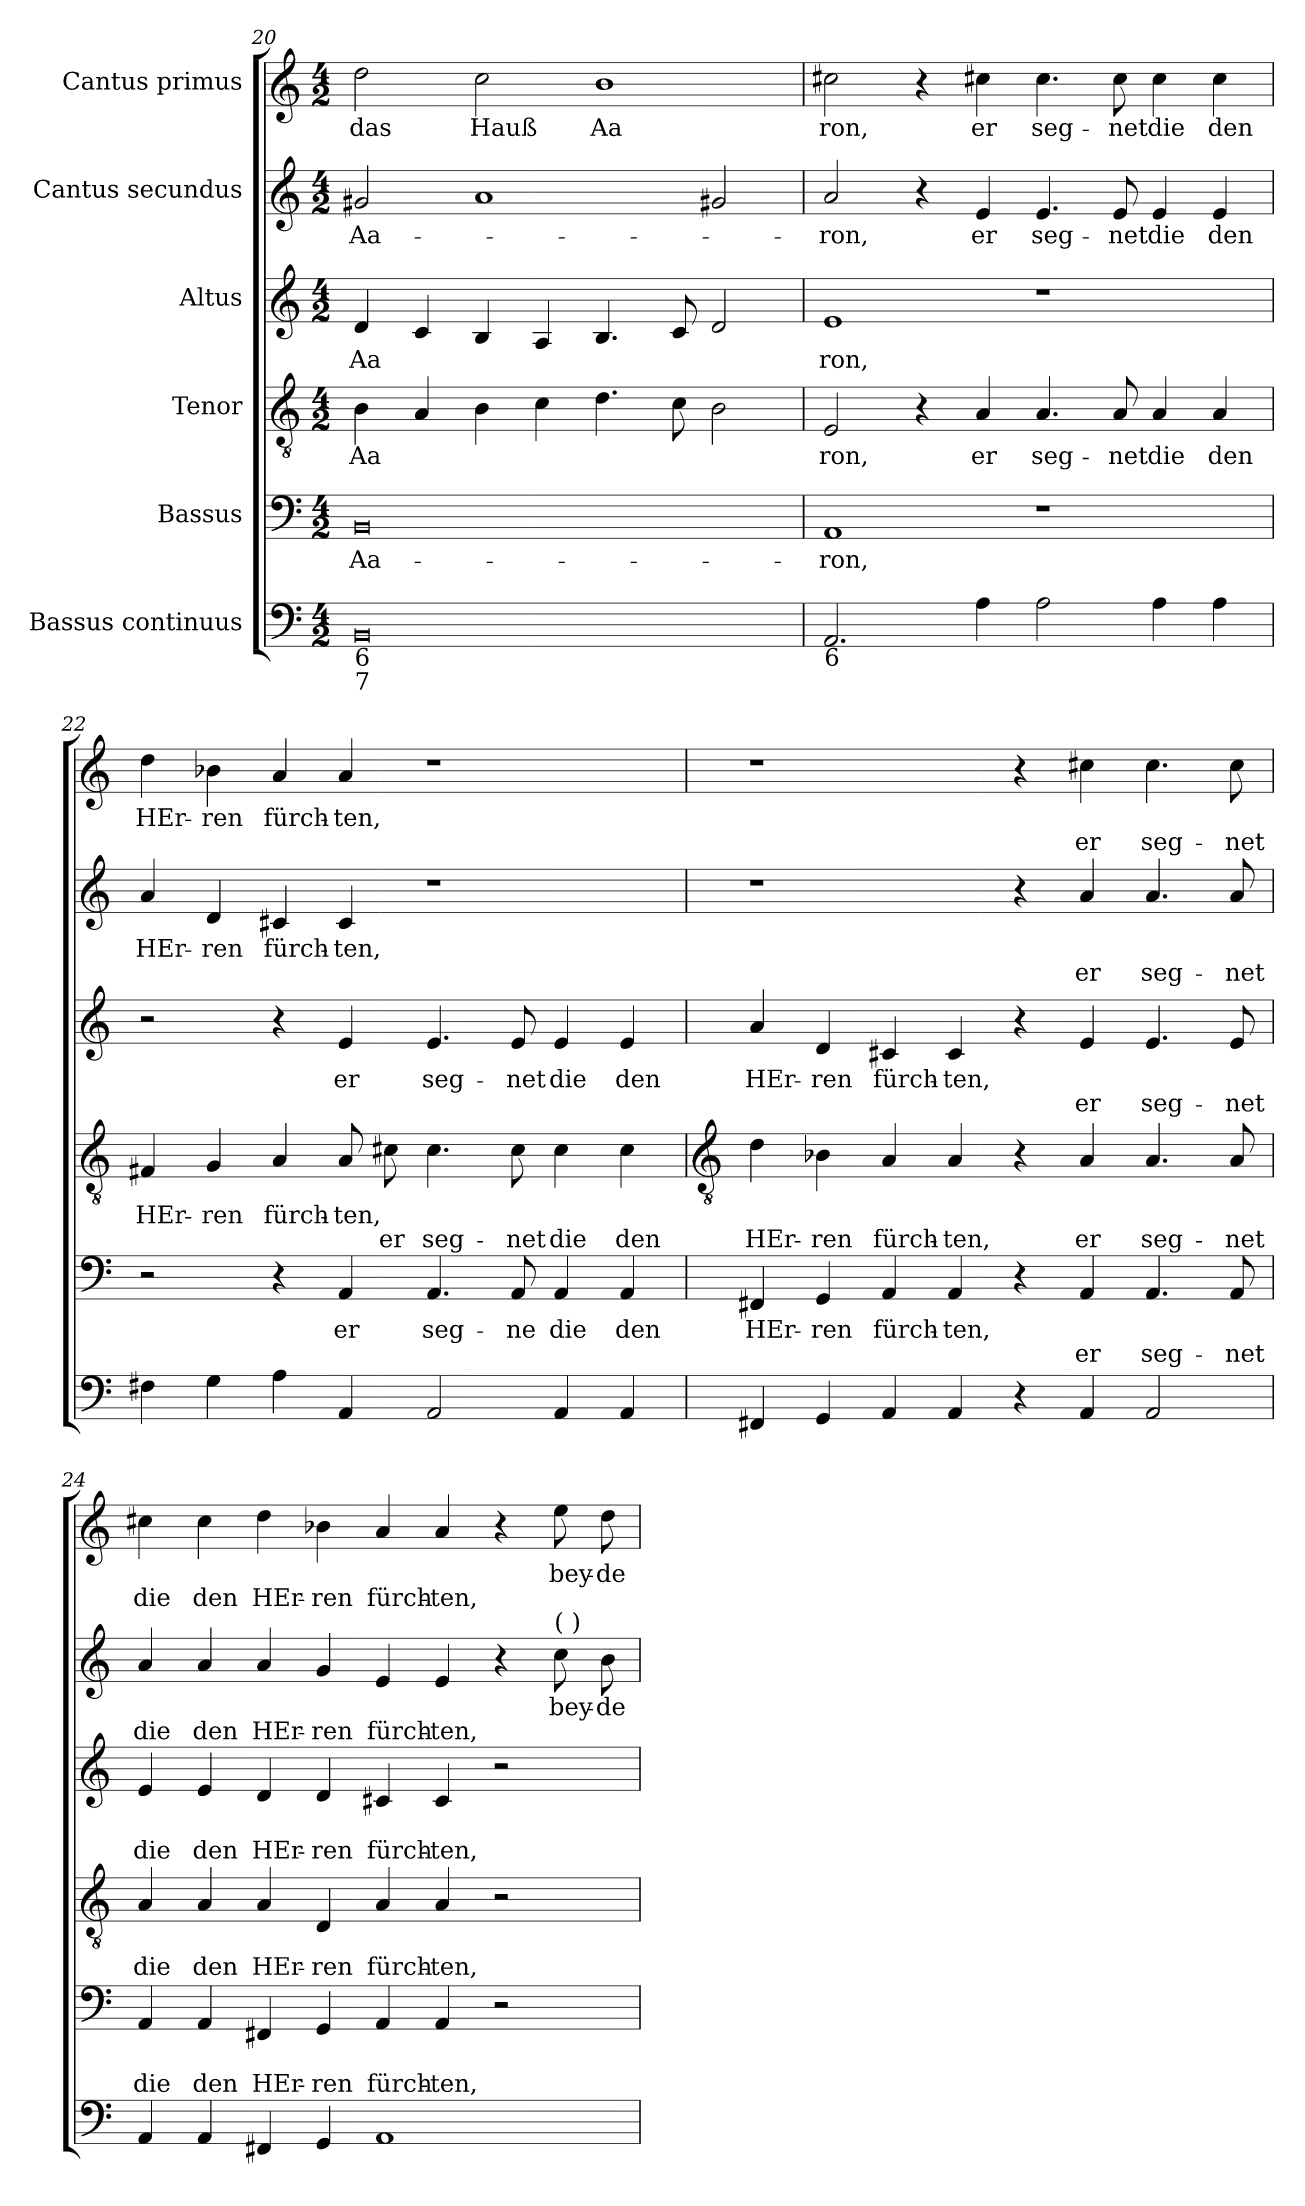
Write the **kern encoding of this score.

**kern	**kern	**text	**text	**kern	**text	**text	**kern	**text	**text	**kern	**text	**text	**kern	**text	**text
*part6	*part5	*part5	*part5	*part4	*part4	*part4	*part3	*part3	*part3	*part2	*part2	*part2	*part1	*part1	*part1
*staff6	*staff5	*staff5	*staff5	*staff4	*staff4	*staff4	*staff3	*staff3	*staff3	*staff2	*staff2	*staff2	*staff1	*staff1	*staff1
*I"Bassus continuus	*I"Bassus	*	*	*I"Tenor	*	*	*I"Altus	*	*	*I"Cantus secundus	*	*	*I"Cantus primus	*	*
!!LO:LB:g=z
*clefF4	*clefF4	*	*	*clefGv2	*	*	*clefG2	*	*	*clefG2	*	*	*clefG2	*	*
*k[]	*k[]	*	*	*k[]	*	*	*k[]	*	*	*k[]	*	*	*k[]	*	*
*C:	*C:	*	*	*C:	*	*	*C:	*	*	*C:	*	*	*C:	*	*
*M4/2	*M4/2	*	*	*M4/2	*	*	*M4/2	*	*	*M4/2	*	*	*M4/2	*	*
=20	=20	=20	=20	=20	=20	=20	=20	=20	=20	=20	=20	=20	=20	=20	=20
!LO:TX:b:t=6	!	!	!	!	!	!	!	!	!	!	!	!	!	!	!
!LO:TX:b:t=7	!	!	!	!	!	!	!	!	!	!	!	!	!	!	!
!	!	!LO:LY:b	!	!	!LO:LY:b	!	!	!LO:LY:b	!	!	!LO:LY:b	!	!	!LO:LY:b	!
0BB	0BB	Aa-	.	4B	Aa	.	4d	Aa	.	2g#X	Aa-	.	2dd	das	.
.	.	.	.	4A	.	.	4c	.	.	.	.	.	.	.	.
!	!	!	!	!	!	!	!	!	!	!	!	!	!	!LO:LY:b	!
.	.	.	.	4B	.	.	4B	.	.	1a	.	.	2cc	Hauß	.
.	.	.	.	4c	.	.	4A	.	.	.	.	.	.	.	.
!	!	!	!	!	!	!	!	!	!	!	!	!	!	!LO:LY:b	!
.	.	.	.	4.d	.	.	4.B	.	.	.	.	.	1b	Aa	.
.	.	.	.	8c	.	.	8c	.	.	.	.	.	.	.	.
.	.	.	.	2B	.	.	2d	.	.	2g#X	.	.	.	.	.
=21	=21	=21	=21	=21	=21	=21	=21	=21	=21	=21	=21	=21	=21	=21	=21
!LO:TX:b:t=6	!	!	!	!	!	!	!	!	!	!	!	!	!	!	!
!	!	!LO:LY:b	!	!	!LO:LY:b	!	!	!LO:LY:b	!	!	!LO:LY:b	!	!	!LO:LY:b	!
2.AA	1AA	-ron,	.	2E	ron,	.	1e	ron,	.	2a	-ron,	.	2cc#X	ron,	.
.	.	.	.	4r	.	.	.	.	.	4r	.	.	4r	.	.
!	!	!	!	!	!LO:LY:b	!	!	!	!	!	!LO:LY:b	!	!	!LO:LY:b	!
4A	.	.	.	4A	er	.	.	.	.	4e	er	.	4cc#X	er	.
!	!	!	!	!	!LO:LY:b	!	!	!	!	!	!LO:LY:b	!	!	!LO:LY:b	!
2A	1r	.	.	4.A	seg-	.	1r	.	.	4.e	seg-	.	4.cc#	seg-	.
!	!	!	!	!	!LO:LY:b	!	!	!	!	!	!LO:LY:b	!	!	!LO:LY:b	!
.	.	.	.	8A	-net	.	.	.	.	8e	-net	.	8cc#	-net	.
!	!	!	!	!	!LO:LY:b	!	!	!	!	!	!LO:LY:b	!	!	!LO:LY:b	!
4A	.	.	.	4A	die	.	.	.	.	4e	die	.	4cc#	die	.
!	!	!	!	!	!LO:LY:b	!	!	!	!	!	!LO:LY:b	!	!	!LO:LY:b	!
4A	.	.	.	4A	den	.	.	.	.	4e	den	.	4cc#	den	.
=22	=22	=22	=22	=22	=22	=22	=22	=22	=22	=22	=22	=22	=22	=22	=22
!	!	!	!	!	!LO:LY:b	!	!	!	!	!	!LO:LY:b	!	!	!LO:LY:b	!
4F#X	2r	.	.	4F#X	HEr-	.	2r	.	.	4a	HEr-	.	4dd	HEr-	.
!	!	!	!	!	!LO:LY:b	!	!	!	!	!	!LO:LY:b	!	!	!LO:LY:b	!
4G	.	.	.	4G	-ren	.	.	.	.	4d	-ren	.	4b-X	-ren	.
!	!	!	!	!	!LO:LY:b	!	!	!	!	!	!LO:LY:b	!	!	!LO:LY:b	!
4A	4r	.	.	4A	fürch-	.	4r	.	.	4c#X	fürch-	.	4a	fürch-	.
!	!	!LO:LY:b	!	!	!LO:LY:b	!	!	!LO:LY:b	!	!	!LO:LY:b	!	!	!LO:LY:b	!
4AA	4AA	er	.	8A	-ten,	.	4e	er	.	4c#	-ten,	.	4a	-ten,	.
!	!	!	!	!	!	!LO:LY:b	!	!	!	!	!	!	!	!	!
.	.	.	.	8c#X	.	er	.	.	.	.	.	.	.	.	.
!	!	!LO:LY:b	!	!	!	!LO:LY:b	!	!LO:LY:b	!	!	!	!	!	!	!
2AA	4.AA	seg-	.	4.c#	.	seg-	4.e	seg-	.	1r	.	.	1r	.	.
!	!	!LO:LY:b	!	!	!	!LO:LY:b	!	!LO:LY:b	!	!	!	!	!	!	!
.	8AA	-ne	.	8c#	.	-net	8e	-net	.	.	.	.	.	.	.
!	!	!LO:LY:b	!	!	!	!LO:LY:b	!	!LO:LY:b	!	!	!	!	!	!	!
4AA	4AA	die	.	4c#	.	die	4e	die	.	.	.	.	.	.	.
!	!	!LO:LY:b	!	!	!	!LO:LY:b	!	!LO:LY:b	!	!	!	!	!	!	!
4AA	4AA	den	.	4c#	.	den	4e	den	.	.	.	.	.	.	.
!!LO:LB:g=z
=23	=23	=23	=23	=23	=23	=23	=23	=23	=23	=23	=23	=23	=23	=23	=23
*	*	*	*	*clefGv2	*	*	*	*	*	*	*	*	*	*	*
!	!	!LO:LY:b	!	!	!	!LO:LY:b	!	!LO:LY:b	!	!	!	!	!	!	!
4FF#X	4FF#X	HEr-	.	4d	.	HEr-	4a	HEr-	.	1r	.	.	1r	.	.
!	!	!LO:LY:b	!	!	!	!LO:LY:b	!	!LO:LY:b	!	!	!	!	!	!	!
4GG	4GG	-ren	.	4B-X	.	-ren	4d	-ren	.	.	.	.	.	.	.
!	!	!LO:LY:b	!	!	!	!LO:LY:b	!	!LO:LY:b	!	!	!	!	!	!	!
4AA	4AA	fürch-	.	4A	.	fürch-	4c#X	fürch-	.	.	.	.	.	.	.
!	!	!LO:LY:b	!	!	!	!LO:LY:b	!	!LO:LY:b	!	!	!	!	!	!	!
4AA	4AA	-ten,	.	4A	.	-ten,	4c#	-ten,	.	.	.	.	.	.	.
4r	4r	.	.	4r	.	.	4r	.	.	4r	.	.	4r	.	.
!	!	!	!LO:LY:b	!	!	!LO:LY:b	!	!	!LO:LY:b	!	!	!LO:LY:b	!	!	!LO:LY:b
4AA	4AA	.	er	4A	.	er	4e	.	er	4a	.	er	4cc#X	.	er
!	!	!	!LO:LY:b	!	!	!LO:LY:b	!	!	!LO:LY:b	!	!	!LO:LY:b	!	!	!LO:LY:b
2AA	4.AA	.	seg-	4.A	.	seg-	4.e	.	seg-	4.a	.	seg-	4.cc#	.	seg-
!	!	!	!LO:LY:b	!	!	!LO:LY:b	!	!	!LO:LY:b	!	!	!LO:LY:b	!	!	!LO:LY:b
.	8AA	.	-net	8A	.	-net	8e	.	-net	8a	.	-net	8cc#	.	-net
=24	=24	=24	=24	=24	=24	=24	=24	=24	=24	=24	=24	=24	=24	=24	=24
!	!	!	!LO:LY:b	!	!	!LO:LY:b	!	!	!LO:LY:b	!	!	!LO:LY:b	!	!	!LO:LY:b
4AA	4AA	.	die	4A	.	die	4e	.	die	4a	.	die	4cc#	.	die
!	!	!	!LO:LY:b	!	!	!LO:LY:b	!	!	!LO:LY:b	!	!	!LO:LY:b	!	!	!LO:LY:b
4AA	4AA	.	den	4A	.	den	4e	.	den	4a	.	den	4cc#	.	den
!	!	!	!LO:LY:b	!	!	!LO:LY:b	!	!	!LO:LY:b	!	!	!LO:LY:b	!	!	!LO:LY:b
4FF#X	4FF#X	.	HEr-	4A	.	HEr-	4d	.	HEr-	4a	.	HEr-	4dd	.	HEr-
!	!	!	!LO:LY:b	!	!	!LO:LY:b	!	!	!LO:LY:b	!	!	!LO:LY:b	!	!	!LO:LY:b
4GG	4GG	.	-ren	4D	.	-ren	4d	.	-ren	4g	.	-ren	4b-X	.	-ren
!	!	!	!LO:LY:b	!	!	!LO:LY:b	!	!	!LO:LY:b	!	!	!LO:LY:b	!	!	!LO:LY:b
1AA	4AA	.	fürch-	4A	.	fürch-	4c#X	.	fürch-	4e	.	fürch-	4a	.	fürch-
!	!	!	!LO:LY:b	!	!	!LO:LY:b	!	!	!LO:LY:b	!	!	!LO:LY:b	!	!	!LO:LY:b
.	4AA	.	-ten,	4A	.	-ten,	4c#	.	-ten,	4e	.	-ten,	4a	.	-ten,
.	2r	.	.	2r	.	.	2r	.	.	4r	.	.	4r	.	.
!	!	!	!	!	!	!	!	!	!	!LO:TX:a:t=(  )	!	!	!	!	!
!	!	!	!	!	!	!	!	!	!	!	!LO:LY:b	!	!	!LO:LY:b	!
.	.	.	.	.	.	.	.	.	.	8cc	bey-	.	8ee	bey-	.
!	!	!	!	!	!	!	!	!	!	!	!LO:LY:b	!	!	!LO:LY:b	!
.	.	.	.	.	.	.	.	.	.	8b	-de	.	8dd	-de	.
=	=	=	=	=	=	=	=	=	=	=	=	=	=	=	=
*-	*-	*-	*-	*-	*-	*-	*-	*-	*-	*-	*-	*-	*-	*-	*-
